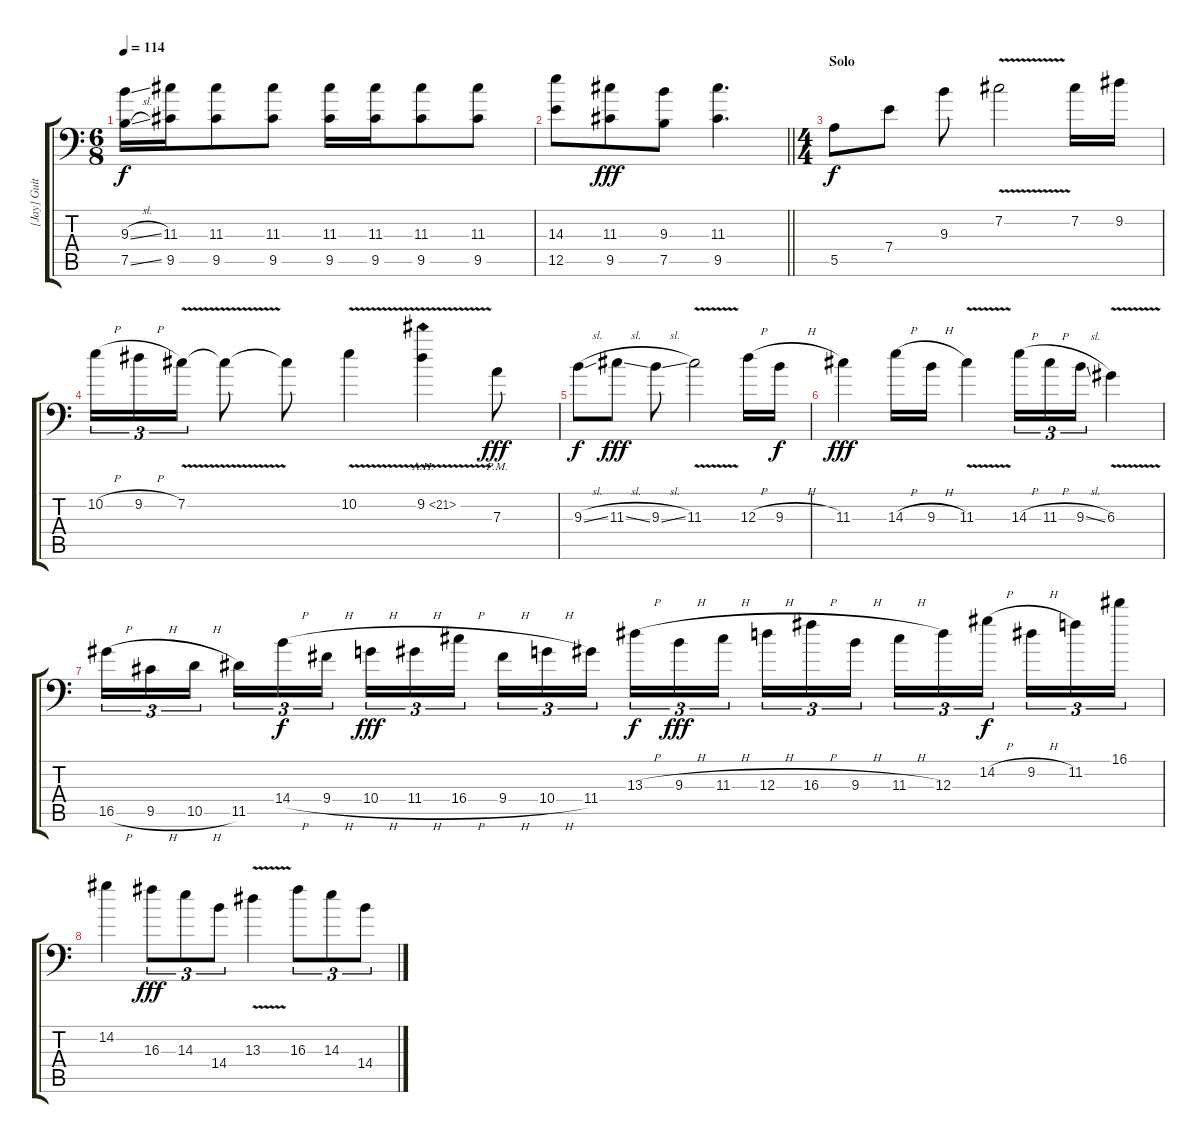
\track ("[Jay] Guitar #1" "[Jay] Guit") {solo instrument distortionguitar}
\staff {score tabs}
\tuning (B3 Gb3 D3 A2 E2 A1) {hide}
\ts (6 8)
\tempo 114
\clef f4
\ks c
(9.3{sl} 7.5{sl}).16{dy f} (11.3 9.5).16 (11.3 9.5).8 (11.3 9.5).8 (11.3 9.5).16 (11.3 9.5).16 (11.3 9.5).8 (11.3 9.5).8 |
\barLineRight lightlight
(14.3 12.5).8 (11.3 9.5).8{dy fff} (9.3 7.5).8 (11.3 9.5).4{d} |
\ts (4 4)
\section ("" "Solo")
5.5.8{dy f} 7.4.8 9.3.8 7.2{v}.2 7.2.16 9.2.16 |
10.2{h}.16{tu (3 2)} 9.2{h}.16{tu (3 2)} 7.2{v}.16{tu (3 2)} 7.2{t}.8 7.2{t}.8 10.2{v}.4 9.2{ah 12 v}.4 7.3{pm}.8{dy fff} |
9.3{sl}.8{dy f} 11.3{sl}.8{dy fff} 9.3{sl}.8 11.3{v}.2 12.3{h}.16 9.3{h}.16{dy f} |
11.3.4{dy fff} 14.3{h}.16 9.3{h}.16 11.3{v}.4 14.3{h}.16{tu (3 2)} 11.3{h}.16{tu (3 2)} 9.3{sl}.16{tu (3 2)} 6.3{v}.4 |
16.5{h}.16{tu (3 2)} 9.5{h}.16{tu (3 2)} 10.5{h}.16{tu (3 2) beam splitsecondary} 11.5.16{tu (3 2)} 14.4{h}.16{tu (3 2) dy f} 9.4{h}.16{tu (3 2)} 10.4{h}.16{tu (3 2) dy fff} 11.4{h}.16{tu (3 2)} 16.4{h}.16{tu (3 2) beam splitsecondary} 9.4{h}.16{tu (3 2)} 10.4{h}.16{tu (3 2)} 11.4.16{tu (3 2)} 13.3{h}.16{tu (3 2) dy f} 9.3{h}.16{tu (3 2) dy fff} 11.3{h}.16{tu (3 2) beam splitsecondary} 12.3{h}.16{tu (3 2)} 16.3{h}.16{tu (3 2)} 9.3{h}.16{tu (3 2)} 11.3{h}.16{tu (3 2)} 12.3.16{tu (3 2)} 14.2{h}.16{tu (3 2) dy f beam splitsecondary} 9.2{h}.16{tu (3 2)} 11.2.16{tu (3 2)} 16.1.16{tu (3 2)} |
14.2.4 16.3.8{tu (3 2) dy fff} 14.3.8{tu (3 2)} 14.4.8{tu (3 2)} 13.3{v}.4 16.3.8{tu (3 2)} 14.3.8{tu (3 2)} 14.4.8{tu (3 2)}
